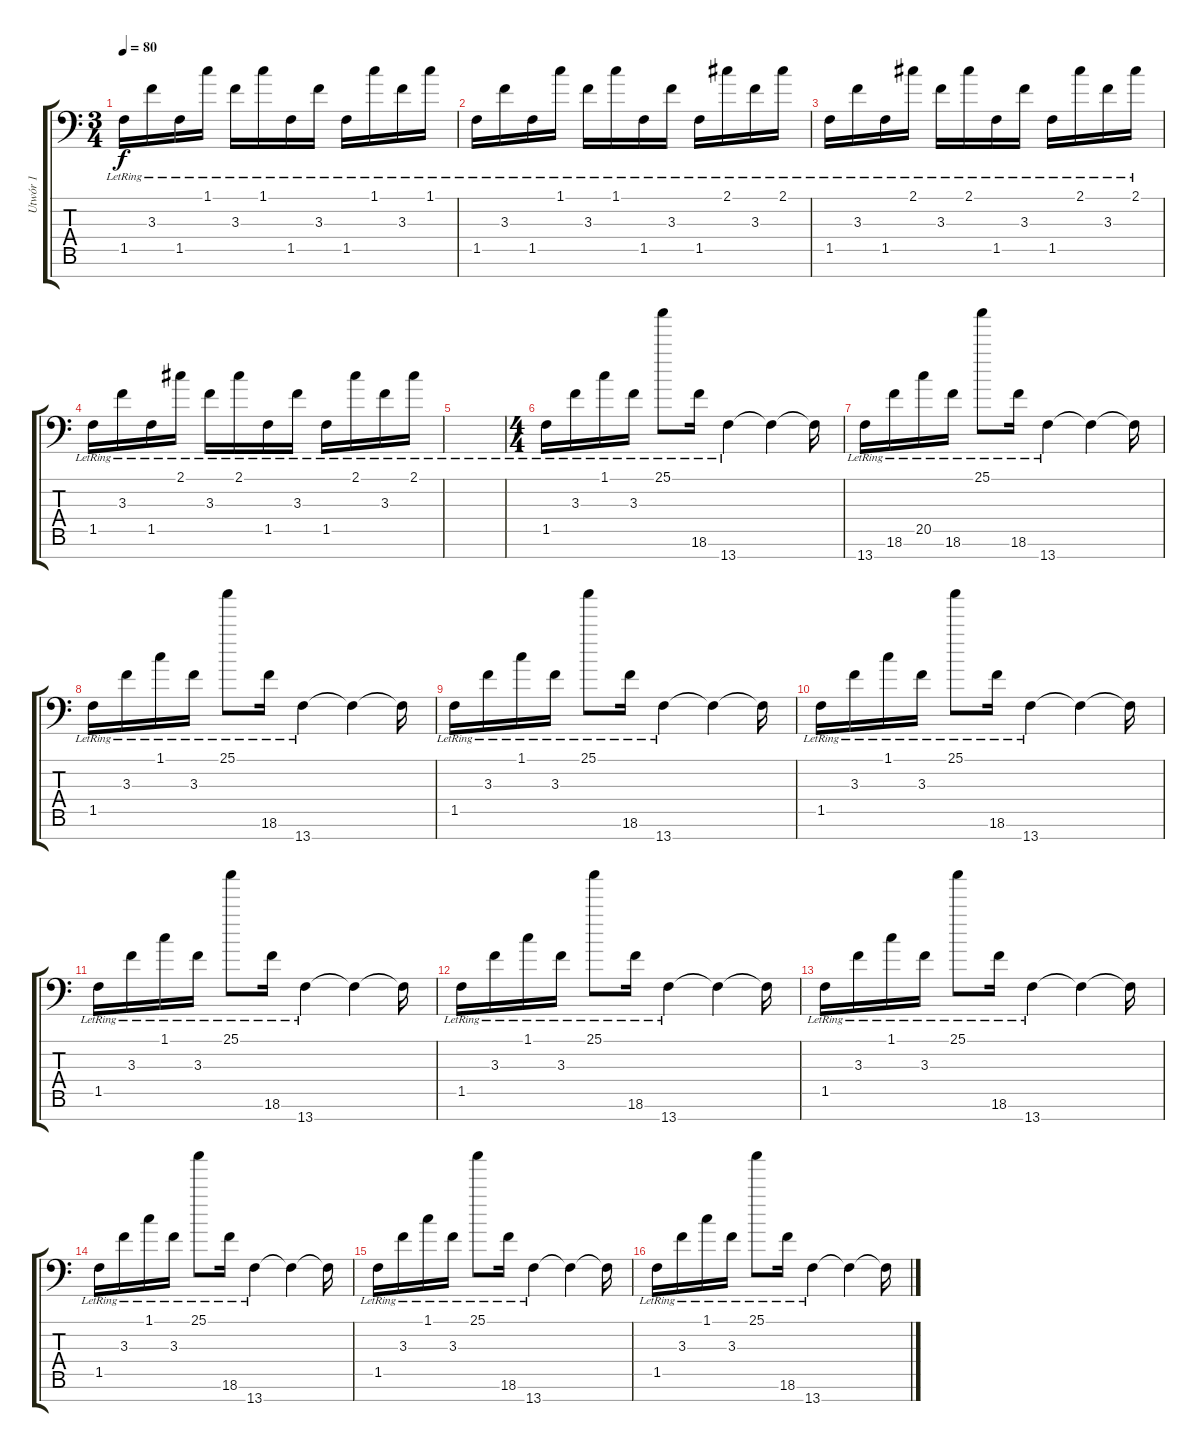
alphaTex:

\track ("Utwór 1" "Utwór 1") {instrument electricguitarjazz}
\staff {score tabs}
\tuning (B3 Gb3 D3 A2 E2 B1 E1) {hide}
\ts (3 4)
\tempo 80
\clef f4
\ks c
1.5{lr}.16{dy f volume 7} 3.3{lr}.16 1.5{lr}.16 1.1{lr}.16 3.3{lr}.16 1.1{lr}.16 1.5{lr}.16 3.3{lr}.16 1.5{lr}.16 1.1{lr}.16 3.3{lr}.16 1.1{lr}.16 |
1.5{lr}.16 3.3{lr}.16 1.5{lr}.16 1.1{lr}.16 3.3{lr}.16 1.1{lr}.16 1.5{lr}.16 3.3{lr}.16 1.5{lr}.16 2.1{lr}.16 3.3{lr}.16 2.1{lr}.16 |
1.5{lr}.16{volume 7} 3.3{lr}.16{volume 1} 1.5{lr}.16 2.1{lr}.16 3.3{lr}.16 2.1{lr}.16 1.5{lr}.16 3.3{lr}.16 1.5{lr}.16 2.1{lr}.16 3.3{lr}.16 2.1{lr}.16 |
1.5{lr}.16 3.3{lr}.16 1.5{lr}.16 2.1{lr}.16 3.3{lr}.16 2.1{lr}.16 1.5{lr}.16 3.3{lr}.16 1.5{lr}.16 2.1{lr}.16 3.3{lr}.16 2.1{lr}.16 |
|
\ts (4 4)
1.5{lr}.16{volume 7} 3.3{lr}.16 1.1{lr}.16 3.3{lr}.16 25.1{lr}.8 18.6{lr}.16 13.7{lr}.4 13.7{t}.4 13.7{t}.16 |
13.7{lr}.16 18.6{lr}.16 20.5{lr}.16 18.6{lr}.16 25.1{lr}.8 18.6{lr}.16 13.7{lr}.4 13.7{t}.4 13.7{t}.16 |
1.5{lr}.16 3.3{lr}.16 1.1{lr}.16 3.3{lr}.16 25.1{lr}.8 18.6{lr}.16 13.7{lr}.4 13.7{t}.4 13.7{t}.16 |
1.5{lr}.16 3.3{lr}.16 1.1{lr}.16 3.3{lr}.16 25.1{lr}.8 18.6{lr}.16 13.7{lr}.4 13.7{t}.4 13.7{t}.16 |
1.5{lr}.16{volume 7} 3.3{lr}.16 1.1{lr}.16 3.3{lr}.16 25.1{lr}.8 18.6{lr}.16 13.7{lr}.4 13.7{t}.4 13.7{t}.16 |
1.5{lr}.16 3.3{lr}.16 1.1{lr}.16 3.3{lr}.16 25.1{lr}.8 18.6{lr}.16 13.7{lr}.4 13.7{t}.4 13.7{t}.16 |
1.5{lr}.16 3.3{lr}.16 1.1{lr}.16 3.3{lr}.16 25.1{lr}.8 18.6{lr}.16 13.7{lr}.4 13.7{t}.4 13.7{t}.16 |
1.5{lr}.16 3.3{lr}.16 1.1{lr}.16 3.3{lr}.16 25.1{lr}.8 18.6{lr}.16 13.7{lr}.4 13.7{t}.4 13.7{t}.16 |
1.5{lr}.16{volume 7} 3.3{lr}.16 1.1{lr}.16 3.3{lr}.16 25.1{lr}.8 18.6{lr}.16 13.7{lr}.4 13.7{t}.4 13.7{t}.16 |
1.5{lr}.16 3.3{lr}.16 1.1{lr}.16 3.3{lr}.16 25.1{lr}.8 18.6{lr}.16 13.7{lr}.4 13.7{t}.4 13.7{t}.16 |
1.5{lr}.16 3.3{lr}.16 1.1{lr}.16 3.3{lr}.16 25.1{lr}.8 18.6{lr}.16 13.7{lr}.4 13.7{t}.4 13.7{t}.16
